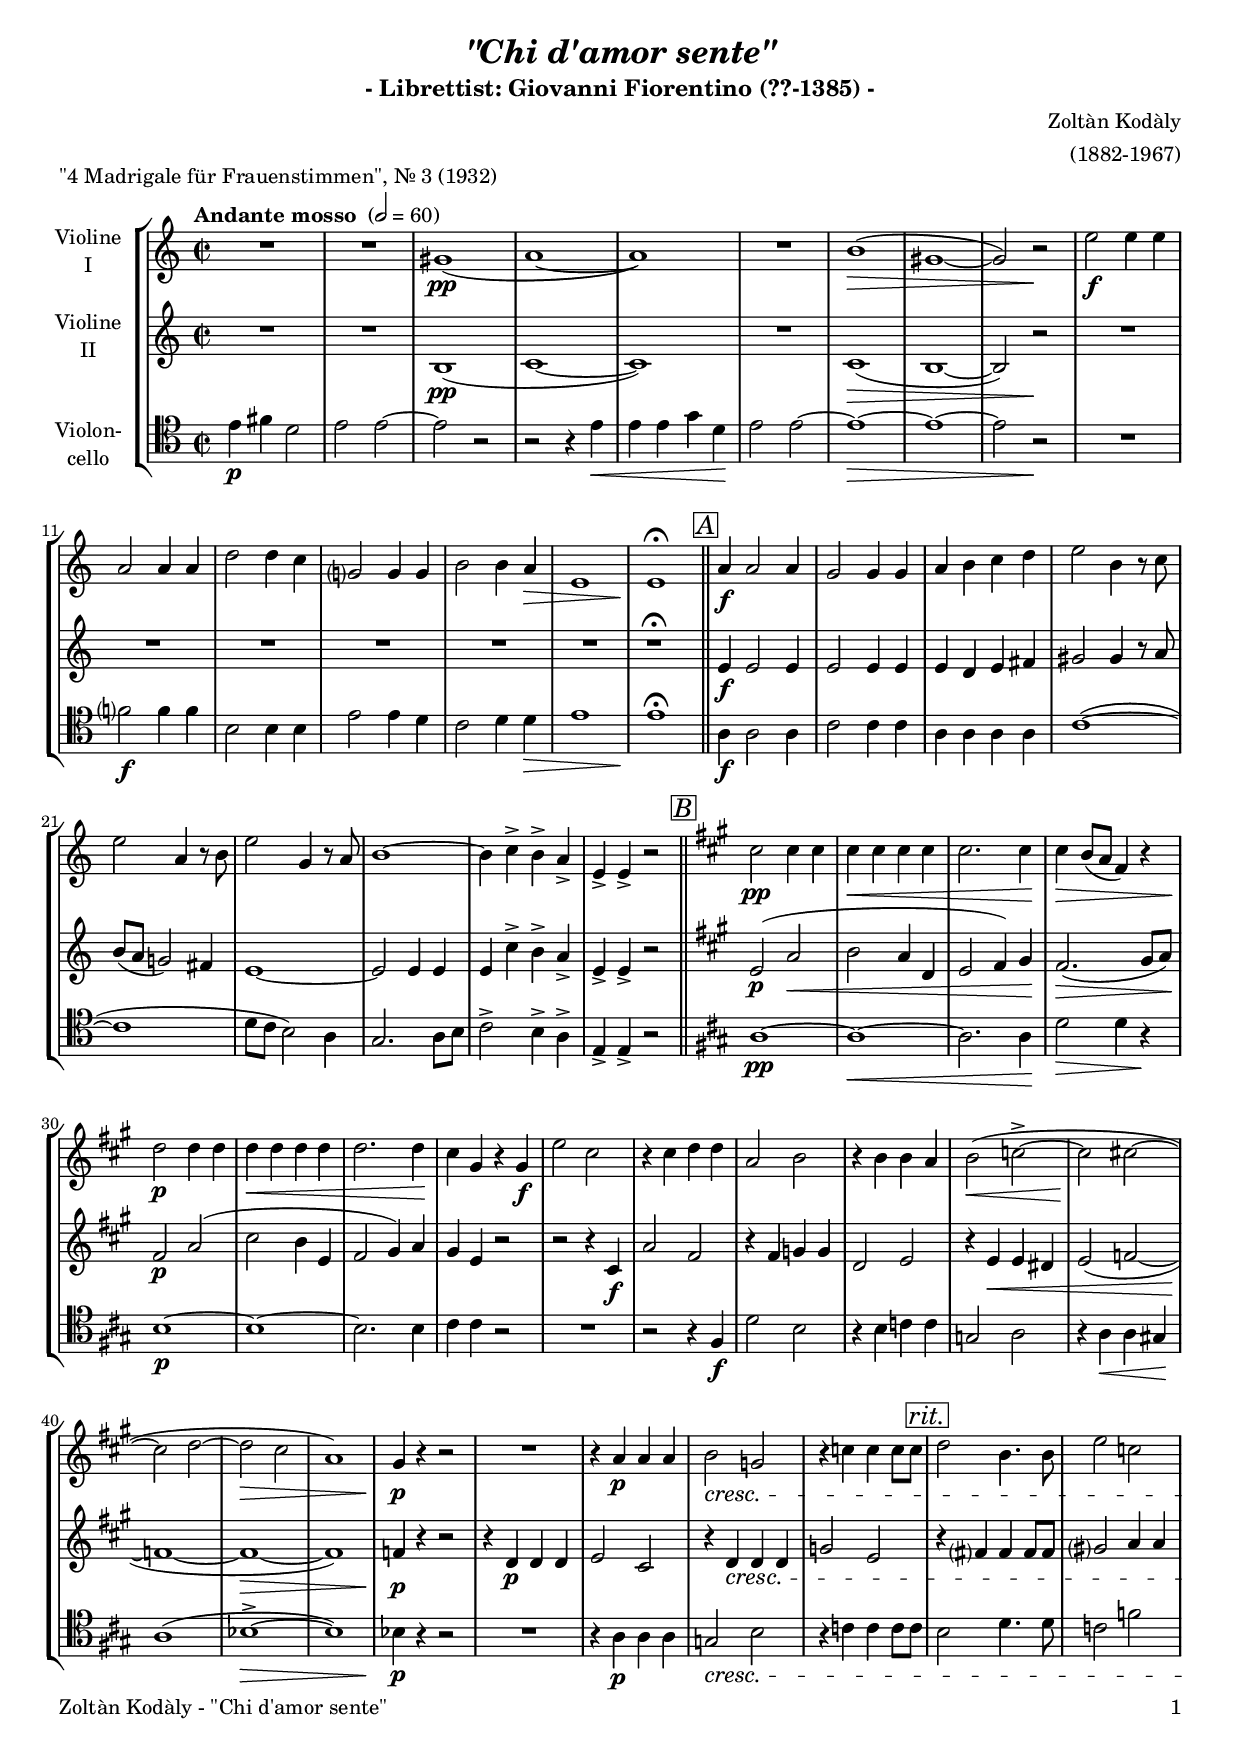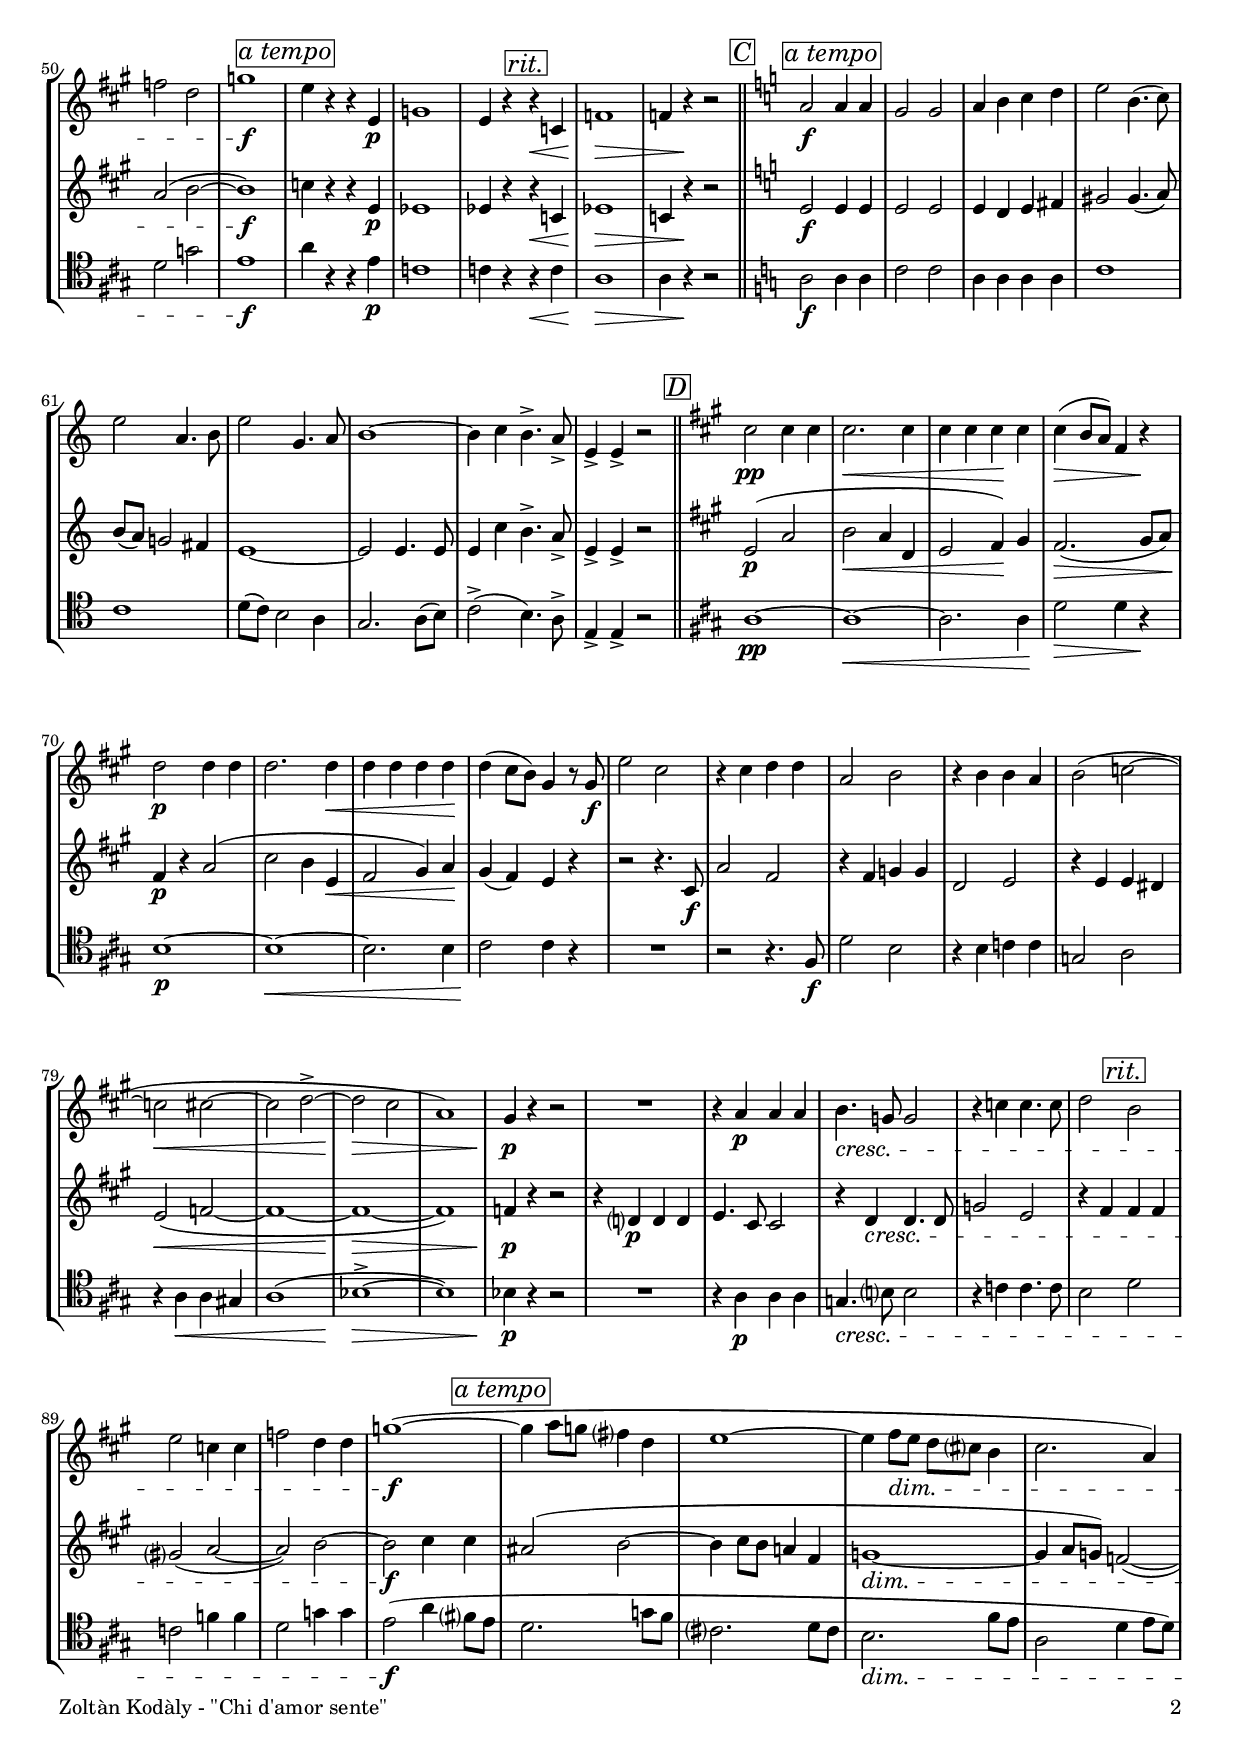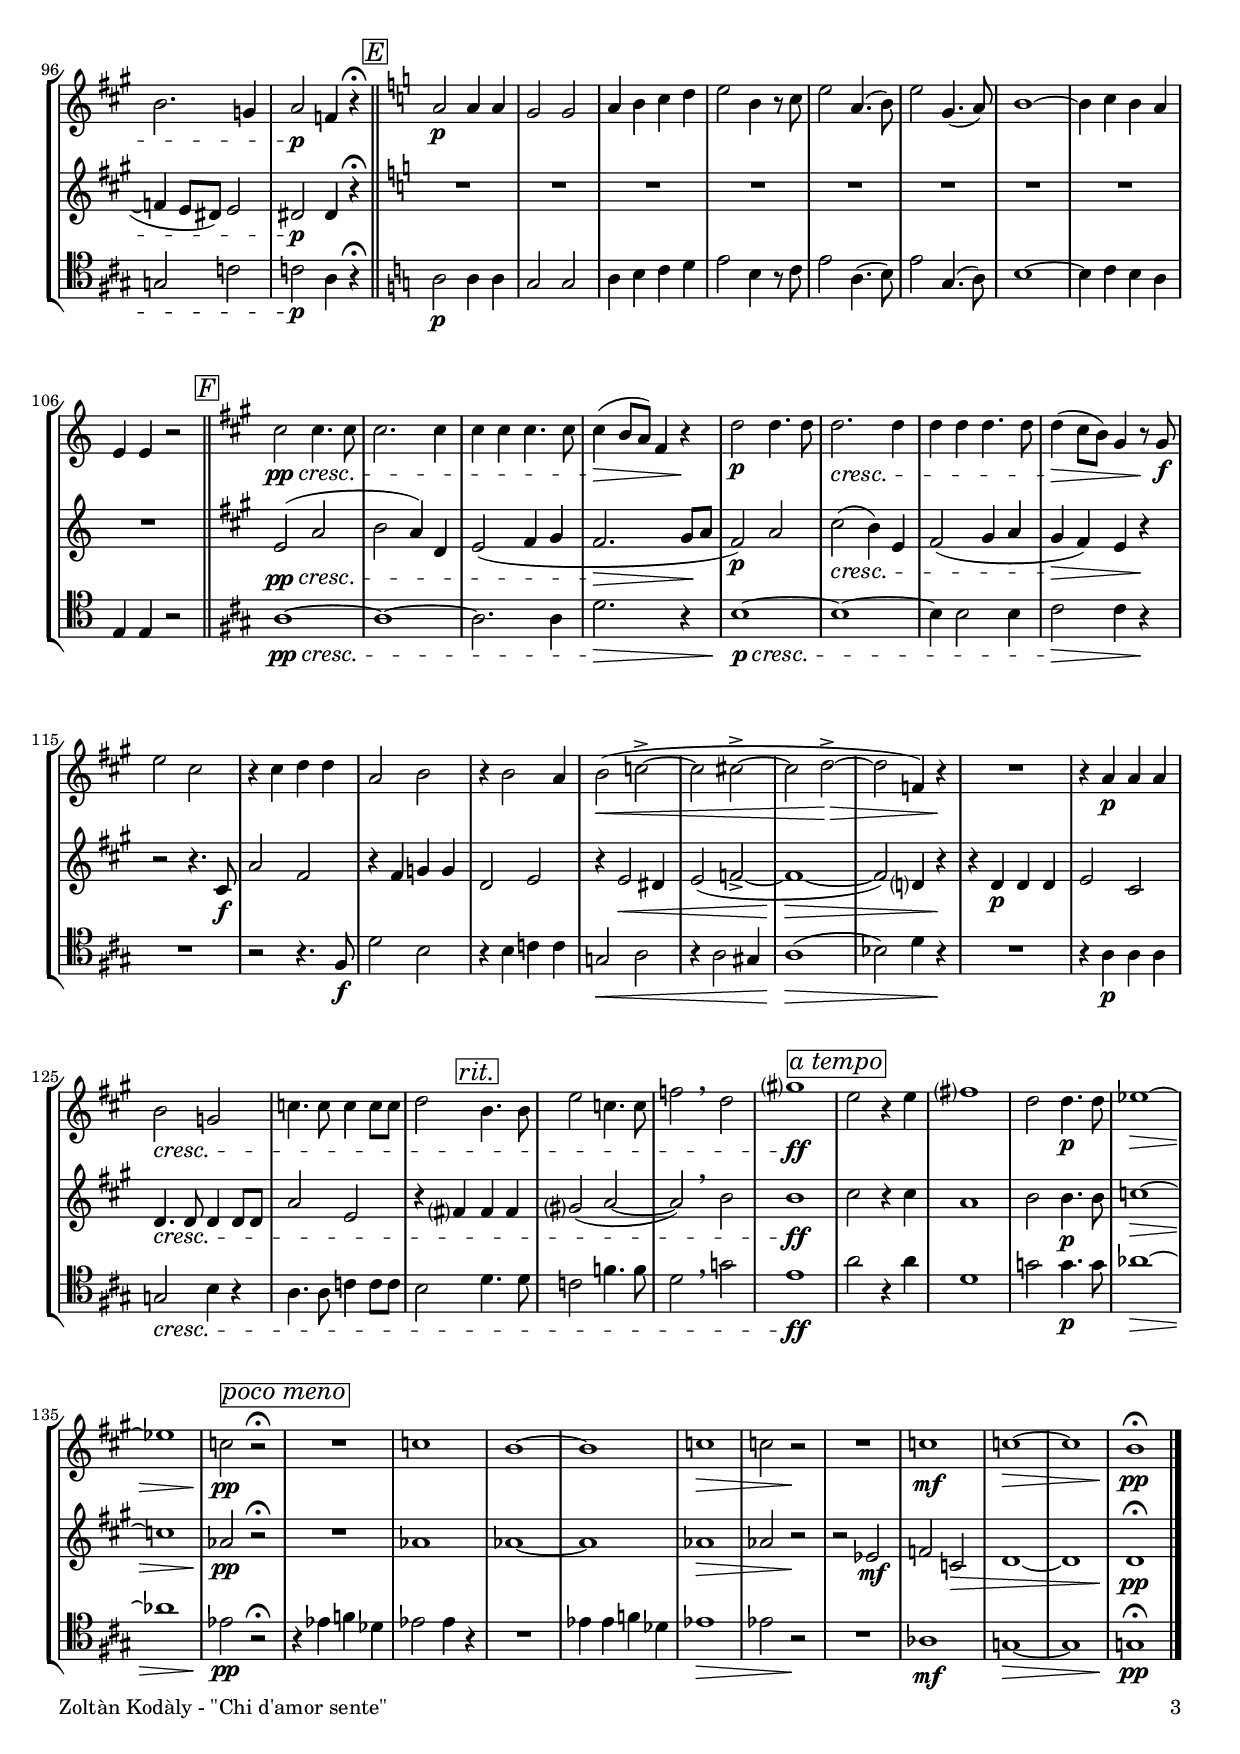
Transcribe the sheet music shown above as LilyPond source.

\version "2.24.4"
\include "deutsch.ly"
  
#(set-global-staff-size 18)

\header {
  title     = \markup \bold \italic "\"Chi d'amor sente\""
  subtitle  = "- Librettist: Giovanni Fiorentino (??-1385) -"
  composer  = "Zoltàn Kodàly"
  arranger  = "(1882-1967)"
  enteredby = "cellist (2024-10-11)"
  piece     = "\"4 Madrigale für Frauenstimmen\", Nr. 3 (1932)"
}

voiceconsts = {
  \key a \minor
  \time 2/2
  \clef "treble"
%  \numericTimeSignature
  \compressEmptyMeasures
% Set default beaming for all staves
%  \set Timing.beamExceptions = #'()
%  \set Timing.baseMoment     = #(ly:make-moment 1 4)
%  \set Timing.beatStructure  = #'(1 1 1 1)
  \tempo "Andante mosso " 2=60
}

mivl = "violin"
miva = "viola"
mipz = "pizzicato strings"
mivc = "cello"

atem = \mark \markup \box \italic "a tempo"
pome = \mark \markup \box \italic "poco meno"
rit  = \mark \markup \box \italic "rit."

boxa = { \bar "||" \mark \markup \box \italic "A" }
boxb = { \bar "||" \mark \markup \box \italic "B" \key a \major }
boxc = { \bar "||" \mark \markup \box \italic "C" \key a \minor }
boxd = { \bar "||" \mark \markup \box \italic "D" \key a \major }
boxe = { \bar "||" \mark \markup \box \italic "E" \key a \minor }
boxf = { \bar "||" \mark \markup \box \italic "F" \key a \major }

va = \relative c'' {
  \voiceconsts

  R1*2
  gis1(\pp
  a~
  a)
  R

  h(\>
  gis~
  gis2) r\!
  e'\f e4 e
  a,2 a4 a
  d2 d4 c

  g?2 g4 g
  h2 h4 a\>
  e1
  e\fermata\! \boxa
  a4\f a2 a4
  g2 g4 g

  a h c d
  e2 h4 r8 c
  e2 a,4 r8 h
  e2 g,4 r8 a

  h1~
  h4 c-> h-> a->
  e-> e-> r2 \boxb
  cis'\pp cis4 cis
  cis\< cis cis cis
  cis2. cis4\!
  cis\> h8( a fis4) r
  d'2\p d4 d
  d\< d d d
  d2. d4\!

  cis gis r gis\f
  e'2 cis
  r4 cis d d
  a2 h
  r4 h h a

  h2(\< c~->
  c\! cis~
  cis d~
  d\>
  cis
  a1)
  gis4\!\p r r2

  R1
  r4 a\p a a
  h2\cresc g
  r4 c c c8 c \rit
  d2 h4. h8

  e2 c
  f d
  g1\f \atem
  e4 r r e,\p
  g1

  e4 r \rit r\< c
  f1\!\>
  f4 r\! r2 \boxc
  a\f \atem a4 a
  g2 g

  a4 h c d
  e2 h4.( c8)
  e2 a,4. h8
  e2 g,4. a8
  h1~

  h4 c h4.-> a8->
  e4-> e-> r2 \boxd
  cis'2\pp cis4 cis
  cis2.\< cis4
  cis cis cis\! cis

  cis(\> h8 a) fis4 r\!
  d'2\p d4 d
  d2. d4\<
  d d d d\!
  d( cis8 h) gis4 r8 gis\f

  e'2 cis
  r4 cis d d
  a2 h
  r4 h h a
  h2( c~

  c\< cis~
  cis d~->
  d\!\> cis
  a1)
  gis4\!\p r r2
  R1

  r4 a\p a a
  h4.\cresc g8 g2
  r4 c c4. c8
  d2 \rit h

  e c4 c
  f2 d4 d
  g1(~\f \atem
  g4 a8 g fis?4 d
  e1~

  e4 fis8\dim e d cis? h4
  cis2. a4)
  h2. g4
  a2\p f4 r\fermata \boxe
  
  a2\p a4 a
  g2 g
  a4 h c d
  e2 h4 r8 c
  e2 a,4.( h8)

  e2 g,4.( a8)
  h1~
  h4 c h a
  e e r2 \boxf
  cis'2\pp\cresc cis4. cis8
  cis2. cis4

  cis cis cis4. cis8
  cis4(\> h8 a) fis4 r\!
  d'2\p d4. d8
  d2.\cresc d4
  d d d4. d8

  d4(\> cis8 h) gis4 r8\! gis\f
  e'2 cis
  r4 cis d d
  a2 h
  r4 h2 a4

  h2(\< c~->
  c cis~->
  cis d~->\>
  d f,4) r\!
  R1
  r4 a\p a a

  h2\cresc g
  c4. c8 c4 c8 c
  d2 \rit h4. h8
  e2 c4. c8
  f2 \breathe d

  gis?1\ff \atem
  e2 r4 e
  fis?1
  d2 d4.\p d8
  es1~\>
  es
  c2\!\pp r\fermata \pome
  R1
  c
  h~
  h
  c\>

  c2 r\!
  R1
  c\mf
  c~\>
  c
  h\fermata\!\pp \bar "|."
}

vb = \relative c' {
  \voiceconsts

  R1*2
  h1(\pp
  c~
  c)
  R
  c(\>
  h~
  h2) r\!
  R1*6
  r1\fermata \boxa
  e4\f e2 e4
  e2 e4 e

  e d e fis
  gis2 gis4 r8 a
  h( a g!2) fis4
  e1~

  e2 e4 e
  e c'-> h-> a->
  e-> e-> r2 \boxb
  e(\p a\<
  h a4 d,

  e2 fis4) gis\!
  fis2.(\> gis8 a)\!
  fis2\p a(
  cis h4 e,
  fis2 gis4) a

  gis e r2
  r r4 cis\f
  a'2 fis
  r4 fis g g
  d2 e

  r4 e\< e dis
  e2( f~
  f1~\!
  f~\>
  f)
  f4\!\p r r2

  r4 d\p d d
  e2 cis
  r4 d\cresc d d
  g2 e \rit
  r4 fis? fis fis8 fis

  gis?2 a4 a
  a2( h~
  h1)\f \atem
  c4 r r e,\p
  es1

  es4 r \rit r\< c
  es1\!\>
  c4 r\! r2 \boxc
  e2\f \atem e4 e
  e2 e

  e4 d e fis
  gis2 gis4.( a8)
  h( a) g!2 fis4
  e1~
  e2 e4. e8

  e4 c' h4.-> a8->
  e4-> e-> r2 \boxd
  e2(\p a
  h\< a4 d,
  e2 fis4)\! gis

  fis2.(\> gis8 a)
  fis4\!\p r a2(
  cis h4 e,\<
  fis2 gis4) a\!
  gis( fis) e r

  r2 r4. cis8\f
  a'2 fis
  r4 fis g g
  d2 e
  r4 e e dis

  e2(\< f~
  f1~
  f~\!\>
  f)
  f4\!\p r r2
  r4 d?\p d d

  e4. cis8 cis2
  r4 d\cresc d4. d8
  g2 e
  r4 fis \rit fis fis

  gis?2( a~
  a) h~
  h\f cis4 cis \atem
  ais2( h~
  h4 cis8 h a!4 fis

  g1~\dim
  g4 a8 g) f2(~
  f4 e8 dis) e2
  dis\p dis4 r\fermata \boxe

  R1*9 \boxf
  e2(\pp\cresc a
  h a4) d,

  e2( fis4 gis
  fis2.\> gis8\! a
  fis2)\p a
  cis(\cresc h4) e,
  fis2( gis4 a

  gis\> fis) e r\!
  r2 r4. cis8\f
  a'2 fis
  r4 fis g g
  d2 e

  r4 e2\< dis4
  e2( f~->
  f1~\!\>
  f2) d?4 r\!
  r d\p d d
  e2 cis

  d4.\cresc d8 d4 d8 d
  a'2 e
  r4 fis? \rit fis fis
  gis?2( a~
  a) \breathe h

  h1\ff \atem
  cis2 r4 cis
  a1
  h2 h4.\p h8
  c1~\>
  c
  as2\!\pp r\fermata \pome
  R1
  as
  as~
  as
  as\>
  
  as2 r\!

  r es\mf
  f c\>
  d1~
  d
  d\fermata\!\pp \bar "|."
}

vc = \relative c' {
  \voiceconsts
  \clef "tenor"

  e4\p fis d2
  e e~
  e r
  r r4 e\<
  e e g d\!
  e2 e~

  e1~\>
  e~
  e2 r\!
  R1
  f?2\f f4 f
  h,2 h4 h

  e2 e4 d
  c2 d4 d\>
  e1
  e\fermata\! \boxa
  a,4\f a2 a4
  c2 c4 c

  a a a a
  c1(~
  c
  d8 c h2) a4

  g2. a8 h
  c2-> h4-> a->
  e-> e-> r2 \boxb
  a1~\pp
  a~\<

  a2. a4\!
  d2\> d4 r\!
  h1~\p
  h~
  h2. h4

  cis cis r2
  R1
  r2 r4 fis,\f
  d'2 h
  r4 h c c

  g2 a
  r4 a\< a gis!\!
  a1(
  b~->\>
  b)
  b4\!\p r r2

  R1
  r4 a\p a a
  g2\cresc h
  r4 c c c8 c \rit
  h2 d4. d8

  c2 f
  d g
  e1\f \atem
  a4 r r e\p
  c1

  c4 r r\< c
  a1\!\>
  a4 r\! r2 \boxc
  a\f a4 a
  c2 c

  a4 a a a
  c1
  c
  d8( c) h2 a4
  g2. a8( h)

  c2(-> h4.) a8->
  e4-> e-> r2 \boxd
  a1~\pp
  a~\<
  a2. a4\!

  d2\> d4 r\!
  h1~\p
  h~\<
  h2. h4
  cis2\! cis4 r

  R1
  r2 r4. fis,8\f
  d'2 h
  r4 h c c
  g2 a

  r4 a\< a gis!
  a1(
  b~->\!\>
  b)
  b4\!\p r r2
  R1

  r4 a\p a a
  g4.\cresc h?8 h2
  r4 c c4. c8
  h2 \rit d

  c f4 f
  d2 g4 g
  e2(\f a4 fis?8 e \atem
  d2. g8 fis
  cis?2. d8 cis

  h2.\dim fis'8 e
  a,2 d4 e8 d)
  g,2 c
  c\p a4 r\fermata \boxe

  a2\p a4 a
  g2 g
  a4 h c d
  e2 h4 r8 c
  e2 a,4.( h8)

  e2 g,4.( a8)
  h1~
  h4 c h a
  e e r2 \boxf
  a1~\pp\cresc
  a~

  a2. a4
  d2.\> r4
  h1~\p\cresc
  h~
  h4 h2 h4

  cis2\> cis4 r\!
  R1
  r2 r4. fis,8\f
  d'2 h
  r4 h c c

  g2\< a
  r4 a2 gis!4
  a1(\!\>
  b2) d4 r\!
  R1
  r4 a\p a a

  g2\cresc h4 r
  a4. a8 c4 c8 c
  h2 \rit d4. d8
  c2 f4. f8
  d2 \breathe g

  e1\ff \atem
  a2 r4 a
  d,1
  g2 g4.\p g8
  as1~\>
  as
  es2\!\pp r \fermata \pome

  r4 es f des
  es2 es4 r
  R1
  es4 es f des
  es1\>

  es2 r\!
  R1
  as,\mf
  g~\>
  g
  g\fermata\!\pp \bar "|."
}


music = \new StaffGroup <<
      \new Staff {
	\set Staff.midiInstrument = \mivl
	\set Staff.instrumentName = \markup \center-column { "Violine" "I" }
	\transpose a a { \va }
      }

      \new Staff {
	\set Staff.midiInstrument = \mivl
	\set Staff.instrumentName = \markup \center-column { "Violine" "II" }
	\transpose a a { \vb }
      }

      \new Staff {
	\set Staff.midiInstrument = \mivc
	\set Staff.instrumentName = \markup \center-column { "Violon-" "cello" }
	\transpose a a { \vc }
      }
>>

\book {
  \paper {
    print-page-number = ##t
    print-first-page-number = ##t
    ragged-last-bottom = ##f
    oddHeaderMarkup = \markup \null
    evenHeaderMarkup = \markup \null
    oddFooterMarkup = \markup {
      \fill-line {
        \if \should-print-page-number
        "Zoltàn Kodàly - \"Chi d'amor sente\"" \fromproperty #'page:page-number-string
      }
    }
    evenFooterMarkup = \oddFooterMarkup
  } \score {
    \music
    \layout {}
  }

  \score {
    \unfoldRepeats \music

    \midi {
      \context {
        \Score
      }
    }
  }
}
